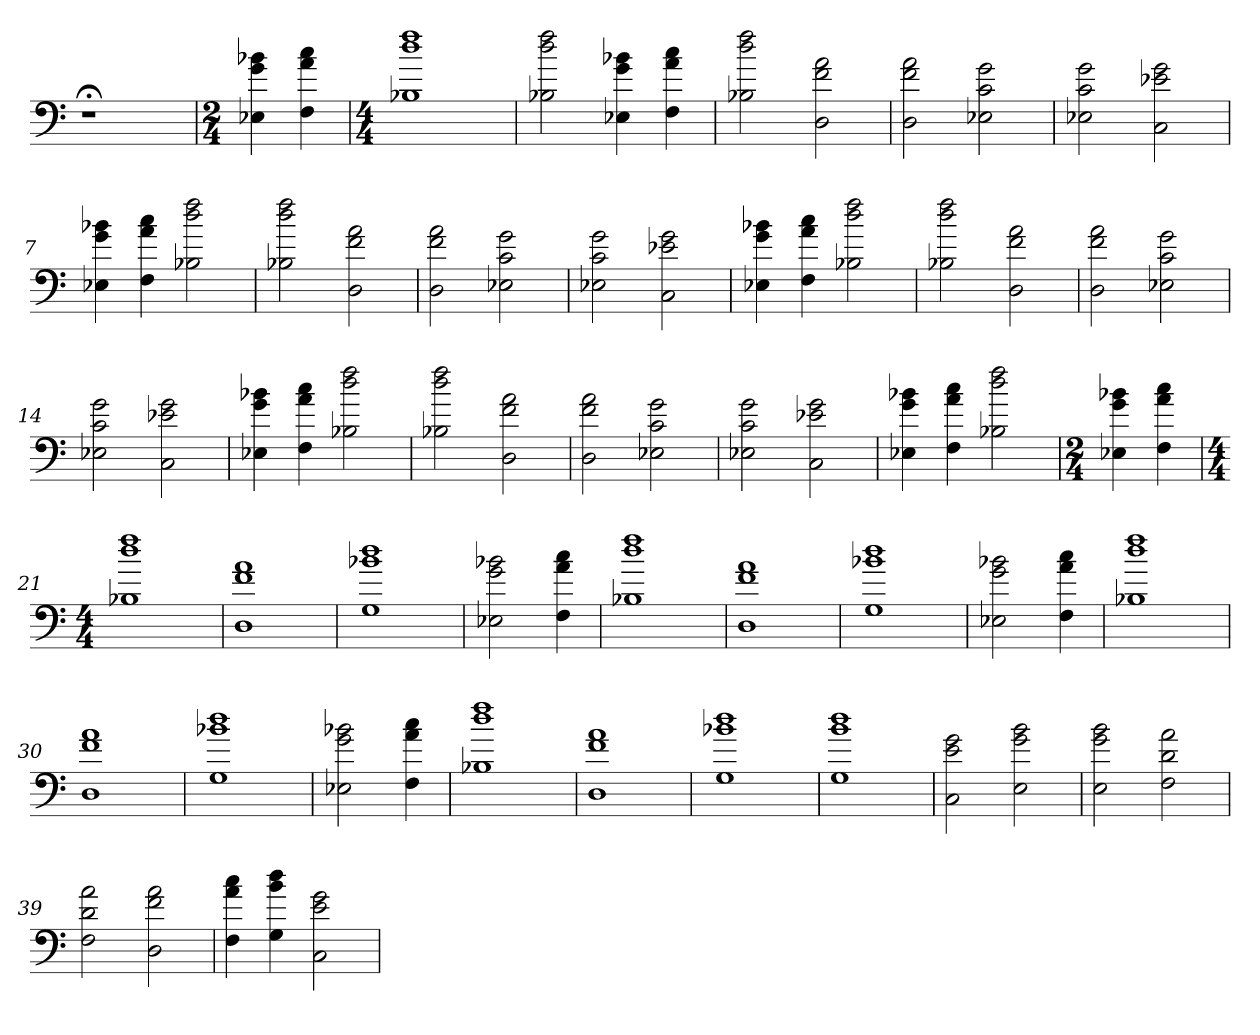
**kern
*part1
*staff1
=
1r;<
=1
*M2/4
4E-X 4g 4b-X
4F 4a 4cc
=2
*M4/4
1B-X 1dd 1ff
=3
2B-X 2dd 2ff
4E-X 4g 4b-X
4F 4a 4cc
=4
2B-X 2dd 2ff
2D 2f 2a
=5
2D 2f 2a
2E-X 2c 2g
=6
2E-X 2c 2g
2C 2e-X 2g
=7
4E-X 4g 4b-X
4F 4a 4cc
2B-X 2dd 2ff
=8
2B-X 2dd 2ff
2D 2f 2a
=9
2D 2f 2a
2E-X 2c 2g
=10
2E-X 2c 2g
2C 2e-X 2g
=11
4E-X 4g 4b-X
4F 4a 4cc
2B-X 2dd 2ff
=12
2B-X 2dd 2ff
2D 2f 2a
=13
2D 2f 2a
2E-X 2c 2g
=14
2E-X 2c 2g
2C 2e-X 2g
=15
4E-X 4g 4b-X
4F 4a 4cc
2B-X 2dd 2ff
=16
2B-X 2dd 2ff
2D 2f 2a
=17
2D 2f 2a
2E-X 2c 2g
=18
2E-X 2c 2g
2C 2e-X 2g
=19
4E-X 4g 4b-X
4F 4a 4cc
2B-X 2dd 2ff
=20
*M2/4
4E-X 4g 4b-X
4F 4a 4cc
=21
*M4/4
1B-X 1dd 1ff
=22
1D 1f 1a
=23
1G 1b-X 1dd
=24
2E-X 2g 2b-X
4F 4a 4cc
=25
1B-X 1dd 1ff
=26
1D 1f 1a
=27
1G 1b-X 1dd
=28
2E-X 2g 2b-X
4F 4a 4cc
=29
1B-X 1dd 1ff
=30
1D 1f 1a
=31
1G 1b-X 1dd
=32
2E-X 2g 2b-X
4F 4a 4cc
=33
1B-X 1dd 1ff
=34
1D 1f 1a
=35
1G 1b-X 1dd
=36
1G 1b 1dd
=37
2C 2e 2g
2E 2g 2b
=38
2E 2g 2b
2F 2d 2a
=39
2F 2d 2a
2D 2f 2a
=40
4F 4a 4cc
4G 4b 4dd
2C 2e 2g
=
*-
